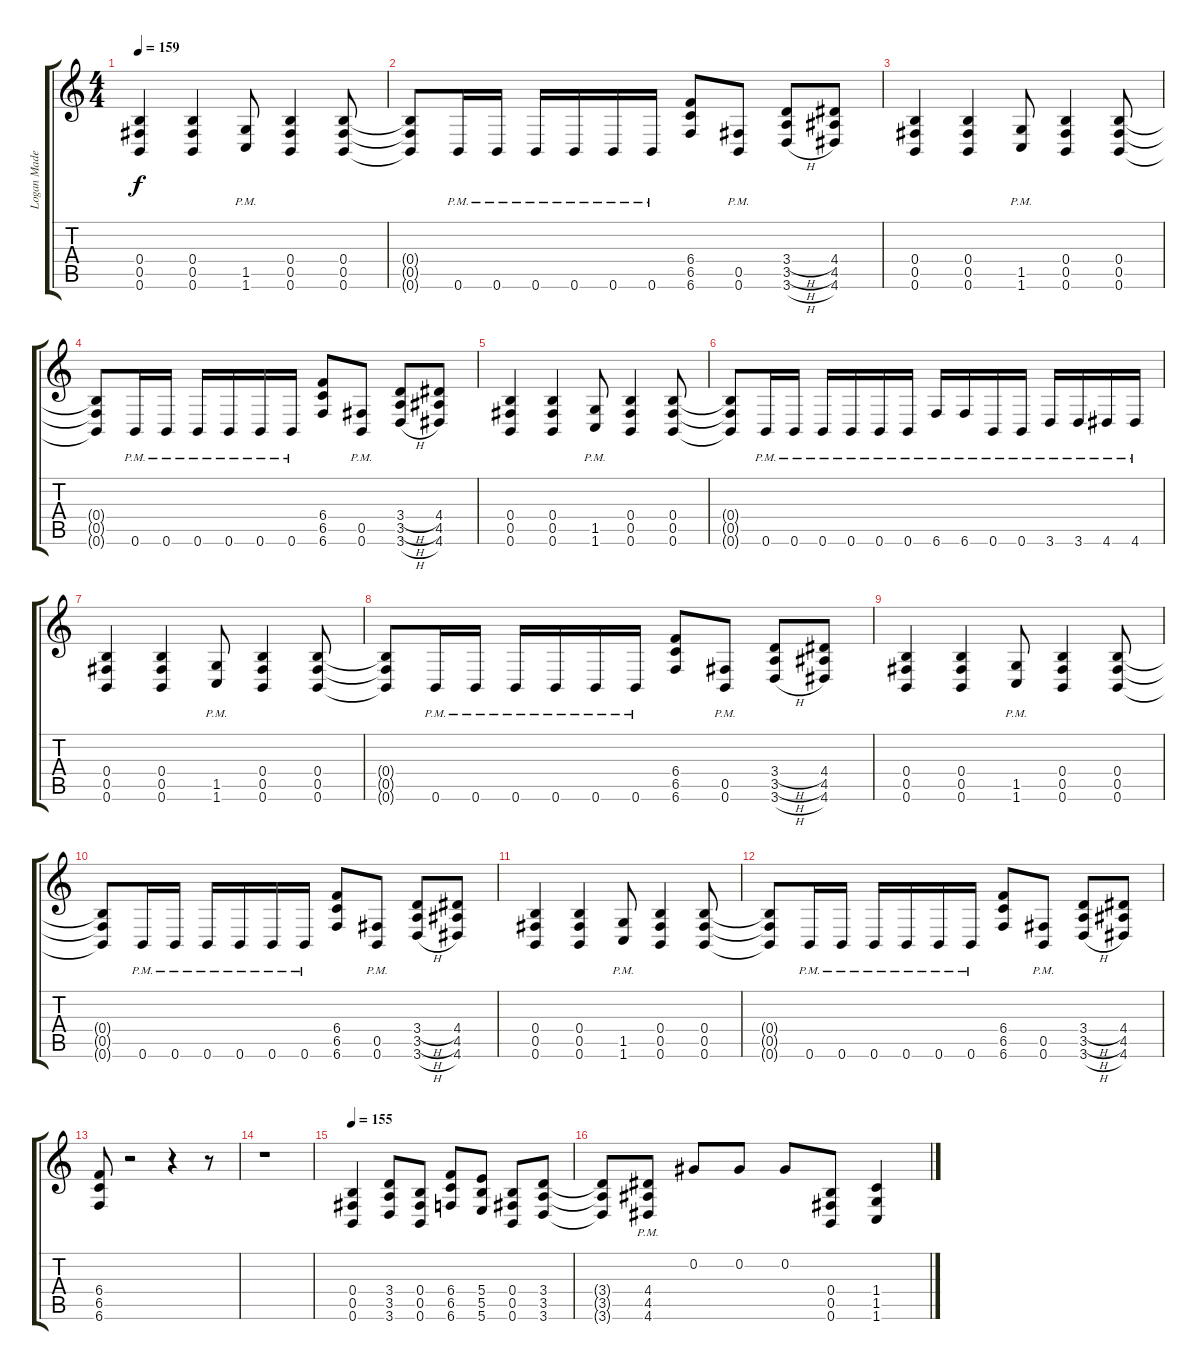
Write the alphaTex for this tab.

\track ("Logan Mader" "Logan Made") {instrument distortionguitar}
\staff {score tabs}
\tuning (Db4 Ab3 E3 B2 Gb2 B1) {hide}
\ts (4 4)
\tempo 159
\clef g2
\ks c
(0.4 0.5 0.6).4{dy f} (0.4 0.5 0.6).4 (1.5{pm} 1.6{pm}).8 (0.4 0.5 0.6).4 (0.4 0.5 0.6).8 |
(0.4{t} 0.5{t} 0.6{t}).8 0.6{pm}.16 0.6{pm}.16 0.6{pm}.16 0.6{pm}.16 0.6{pm}.16 0.6{pm}.16 (6.4 6.5 6.6).8 (0.5{pm} 0.6{pm}).8 (3.4{h} 3.5{h} 3.6{h}).8 (4.4 4.5 4.6).8 |
(0.4 0.5 0.6).4 (0.4 0.5 0.6).4 (1.5{pm} 1.6{pm}).8 (0.4 0.5 0.6).4 (0.4 0.5 0.6).8 |
(0.4{t} 0.5{t} 0.6{t}).8 0.6{pm}.16 0.6{pm}.16 0.6{pm}.16 0.6{pm}.16 0.6{pm}.16 0.6{pm}.16 (6.4 6.5 6.6).8 (0.5{pm} 0.6{pm}).8 (3.4{h} 3.5{h} 3.6{h}).8 (4.4 4.5 4.6).8 |
(0.4 0.5 0.6).4 (0.4 0.5 0.6).4 (1.5{pm} 1.6{pm}).8 (0.4 0.5 0.6).4 (0.4 0.5 0.6).8 |
(0.4{t} 0.5{t} 0.6{t}).8 0.6{pm}.16 0.6{pm}.16 0.6{pm}.16 0.6{pm}.16 0.6{pm}.16 0.6{pm}.16 6.6{pm}.16 6.6{pm}.16 0.6{pm}.16 0.6{pm}.16 3.6{pm}.16 3.6{pm}.16 4.6{pm}.16 4.6{pm}.16 |
(0.4 0.5 0.6).4 (0.4 0.5 0.6).4 (1.5{pm} 1.6{pm}).8 (0.4 0.5 0.6).4 (0.4 0.5 0.6).8 |
(0.4{t} 0.5{t} 0.6{t}).8 0.6{pm}.16 0.6{pm}.16 0.6{pm}.16 0.6{pm}.16 0.6{pm}.16 0.6{pm}.16 (6.4 6.5 6.6).8 (0.5{pm} 0.6{pm}).8 (3.4{h} 3.5{h} 3.6{h}).8 (4.4 4.5 4.6).8 |
(0.4 0.5 0.6).4 (0.4 0.5 0.6).4 (1.5{pm} 1.6{pm}).8 (0.4 0.5 0.6).4 (0.4 0.5 0.6).8 |
(0.4{t} 0.5{t} 0.6{t}).8 0.6{pm}.16 0.6{pm}.16 0.6{pm}.16 0.6{pm}.16 0.6{pm}.16 0.6{pm}.16 (6.4 6.5 6.6).8 (0.5{pm} 0.6{pm}).8 (3.4{h} 3.5{h} 3.6{h}).8 (4.4 4.5 4.6).8 |
(0.4 0.5 0.6).4 (0.4 0.5 0.6).4 (1.5{pm} 1.6{pm}).8 (0.4 0.5 0.6).4 (0.4 0.5 0.6).8 |
(0.4{t} 0.5{t} 0.6{t}).8 0.6{pm}.16 0.6{pm}.16 0.6{pm}.16 0.6{pm}.16 0.6{pm}.16 0.6{pm}.16 (6.4 6.5 6.6).8 (0.5{pm} 0.6{pm}).8 (3.4{h} 3.5{h} 3.6{h}).8 (4.4 4.5 4.6).8 |
(6.4 6.5 6.6).8 r.2 r.4 r.8 |
r.1 |
\tempo 155
(0.4 0.5 0.6).4 (3.4 3.5 3.6).8 (0.4 0.5 0.6).8 (6.4 6.5 6.6).8 (5.4 5.5 5.6).8 (0.4 0.5 0.6).8 (3.4 3.5 3.6).8 |
(3.4{t} 3.5{t} 3.6{t}).8 (4.4{pm} 4.5{pm} 4.6{pm}).8 0.2.8 0.2.8 0.2.8 (0.4 0.5 0.6).8 (1.4 1.5 1.6).4
